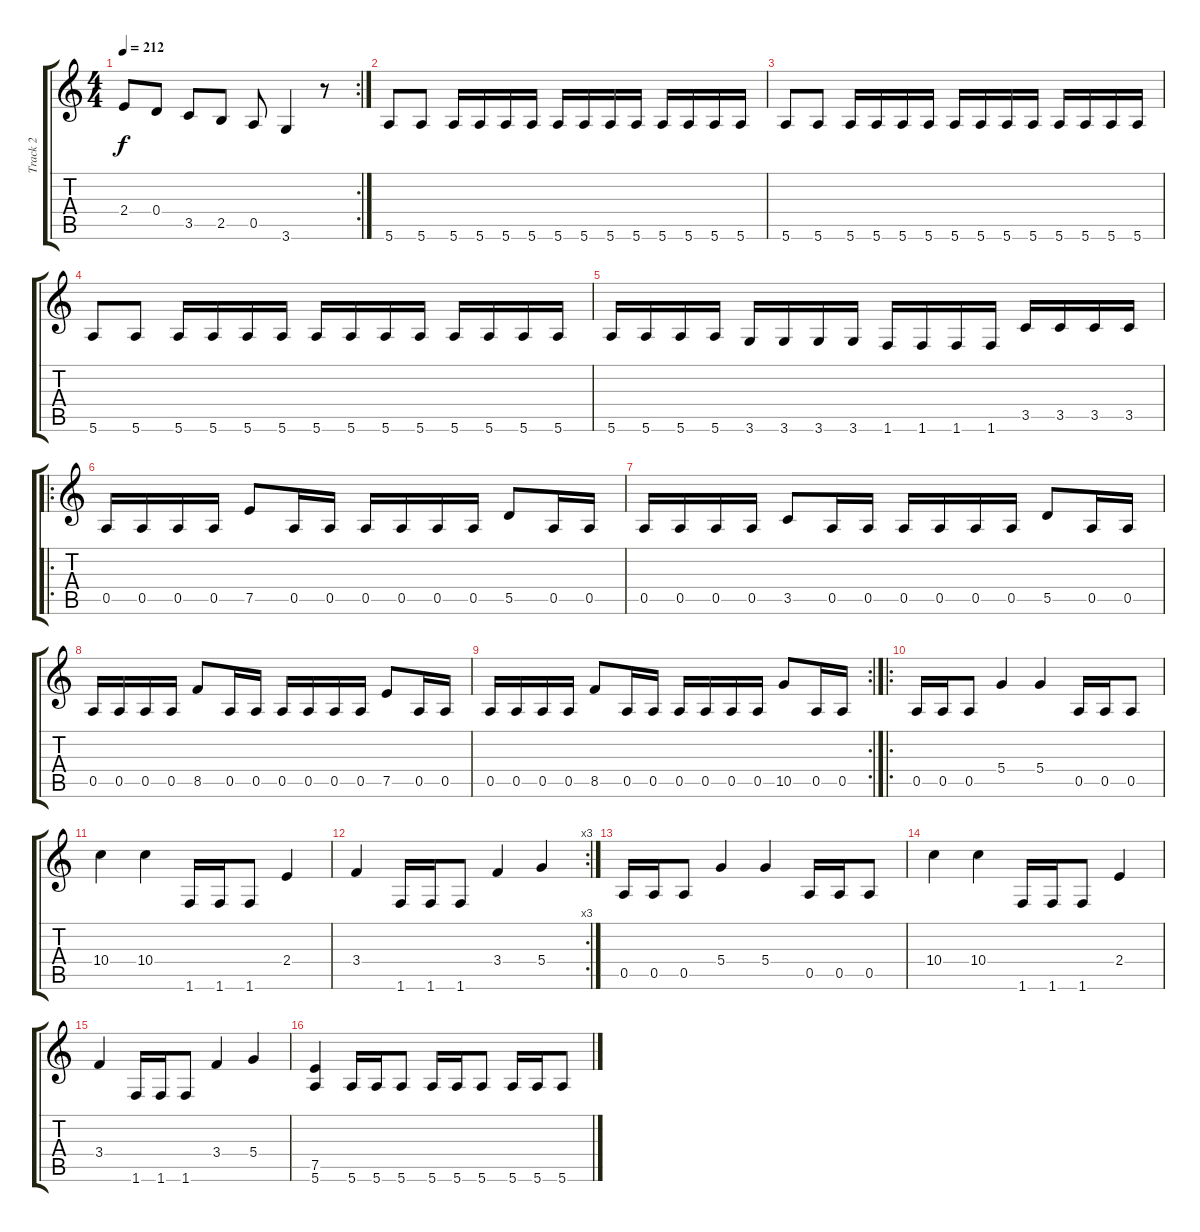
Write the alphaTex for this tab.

\track ("Track 2" "Track 2") {instrument distortionguitar}
\staff {score tabs}
\tuning (E4 B3 G3 D3 A2 E2) {hide}
\rc 2
\ts (4 4)
\tempo 212
\clef g2
\ks c
2.4.8{dy f} 0.4.8 3.5.8 2.5.8 0.5.8 3.6.4 r.8 |
5.6.8 5.6.8 5.6.16 5.6.16 5.6.16 5.6.16 5.6.16 5.6.16 5.6.16 5.6.16 5.6.16 5.6.16 5.6.16 5.6.16 |
5.6.8 5.6.8 5.6.16 5.6.16 5.6.16 5.6.16 5.6.16 5.6.16 5.6.16 5.6.16 5.6.16 5.6.16 5.6.16 5.6.16 |
5.6.8 5.6.8 5.6.16 5.6.16 5.6.16 5.6.16 5.6.16 5.6.16 5.6.16 5.6.16 5.6.16 5.6.16 5.6.16 5.6.16 |
5.6.16 5.6.16 5.6.16 5.6.16 3.6.16 3.6.16 3.6.16 3.6.16 1.6.16 1.6.16 1.6.16 1.6.16 3.5.16 3.5.16 3.5.16 3.5.16 |
\ro
0.5.16 0.5.16 0.5.16 0.5.16 7.5.8 0.5.16 0.5.16 0.5.16 0.5.16 0.5.16 0.5.16 5.5.8 0.5.16 0.5.16 |
0.5.16 0.5.16 0.5.16 0.5.16 3.5.8 0.5.16 0.5.16 0.5.16 0.5.16 0.5.16 0.5.16 5.5.8 0.5.16 0.5.16 |
0.5.16 0.5.16 0.5.16 0.5.16 8.5.8 0.5.16 0.5.16 0.5.16 0.5.16 0.5.16 0.5.16 7.5.8 0.5.16 0.5.16 |
\rc 2
0.5.16 0.5.16 0.5.16 0.5.16 8.5.8 0.5.16 0.5.16 0.5.16 0.5.16 0.5.16 0.5.16 10.5.8 0.5.16 0.5.16 |
\ro
0.5.16 0.5.16 0.5.8 5.4.4 5.4.4 0.5.16 0.5.16 0.5.8 |
10.4.4 10.4.4 1.6.16 1.6.16 1.6.8 2.4.4 |
\rc 3
3.4.4 1.6.16 1.6.16 1.6.8 3.4.4 5.4.4 |
0.5.16 0.5.16 0.5.8 5.4.4 5.4.4 0.5.16 0.5.16 0.5.8 |
10.4.4 10.4.4 1.6.16 1.6.16 1.6.8 2.4.4 |
3.4.4 1.6.16 1.6.16 1.6.8 3.4.4 5.4.4 |
(7.5 5.6).4 5.6.16 5.6.16 5.6.8 5.6.16 5.6.16 5.6.8 5.6.16 5.6.16 5.6.8
